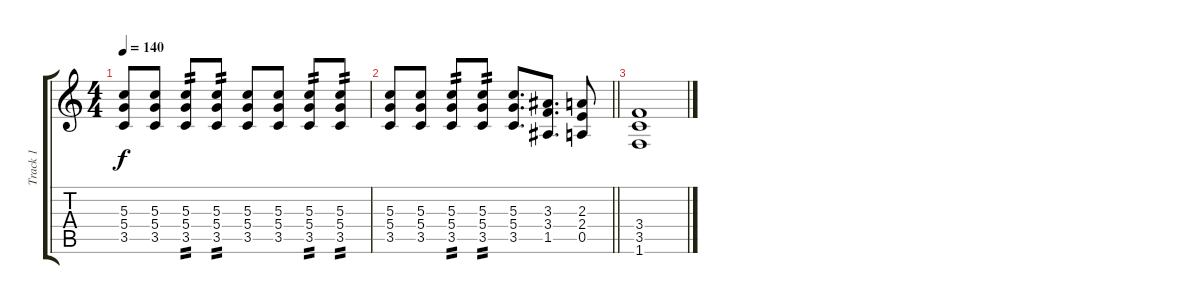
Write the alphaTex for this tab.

\track ("Track 1" "Track 1") {instrument distortionguitar}
\staff {score tabs}
\tuning (E4 B3 G3 D3 A2 E2) {hide}
\ts (4 4)
\tempo 140
\clef g2
\ks c
(5.3 5.4 3.5).8{dy f} (5.3 5.4 3.5).8 (5.3 5.4 3.5).8{tp 2} (5.3 5.4 3.5).8{tp 2} (5.3 5.4 3.5).8 (5.3 5.4 3.5).8 (5.3 5.4 3.5).8{tp 2} (5.3 5.4 3.5).8{tp 2} |
\barLineRight lightlight
(5.3 5.4 3.5).8 (5.3 5.4 3.5).8 (5.3 5.4 3.5).8{tp 2} (5.3 5.4 3.5).8{tp 2} (5.3 5.4 3.5).8{d} (3.3 3.4 1.5).8{d} (2.3 2.4 0.5).8 |
(3.4 3.5 1.6).1
